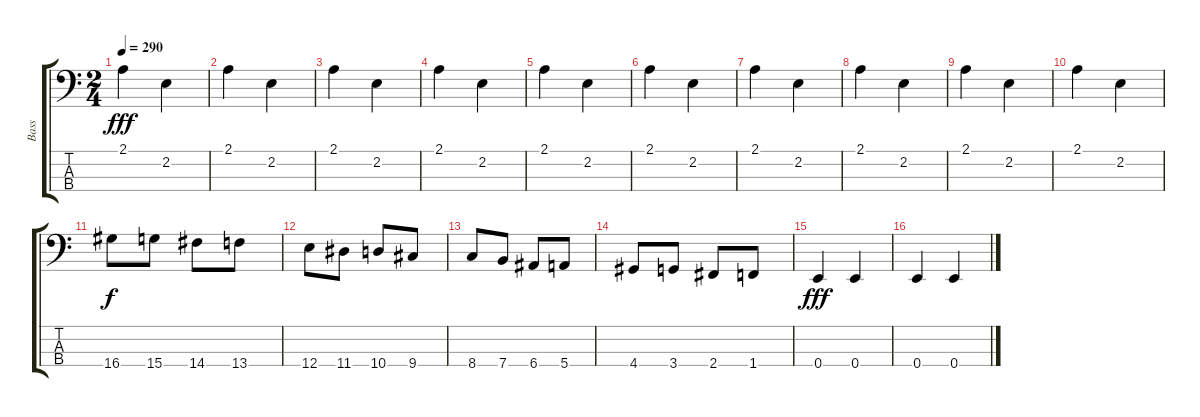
\track ("Bass" "Bass") {instrument acousticbass}
\staff {score tabs}
\tuning (G2 D2 A1 E1) {hide}
\ts (2 4)
\tempo 290
\clef f4
\ks c
2.1.4{dy fff} 2.2.4 |
2.1.4 2.2.4 |
2.1.4 2.2.4 |
2.1.4 2.2.4 |
2.1.4 2.2.4 |
2.1.4 2.2.4 |
2.1.4 2.2.4 |
2.1.4 2.2.4 |
2.1.4 2.2.4 |
2.1.4 2.2.4 |
16.4.8{dy f} 15.4.8 14.4.8 13.4.8 |
12.4.8 11.4.8 10.4.8 9.4.8 |
8.4.8 7.4.8 6.4.8 5.4.8 |
4.4.8 3.4.8 2.4.8 1.4.8 |
0.4.4{dy fff} 0.4.4 |
0.4.4 0.4.4
